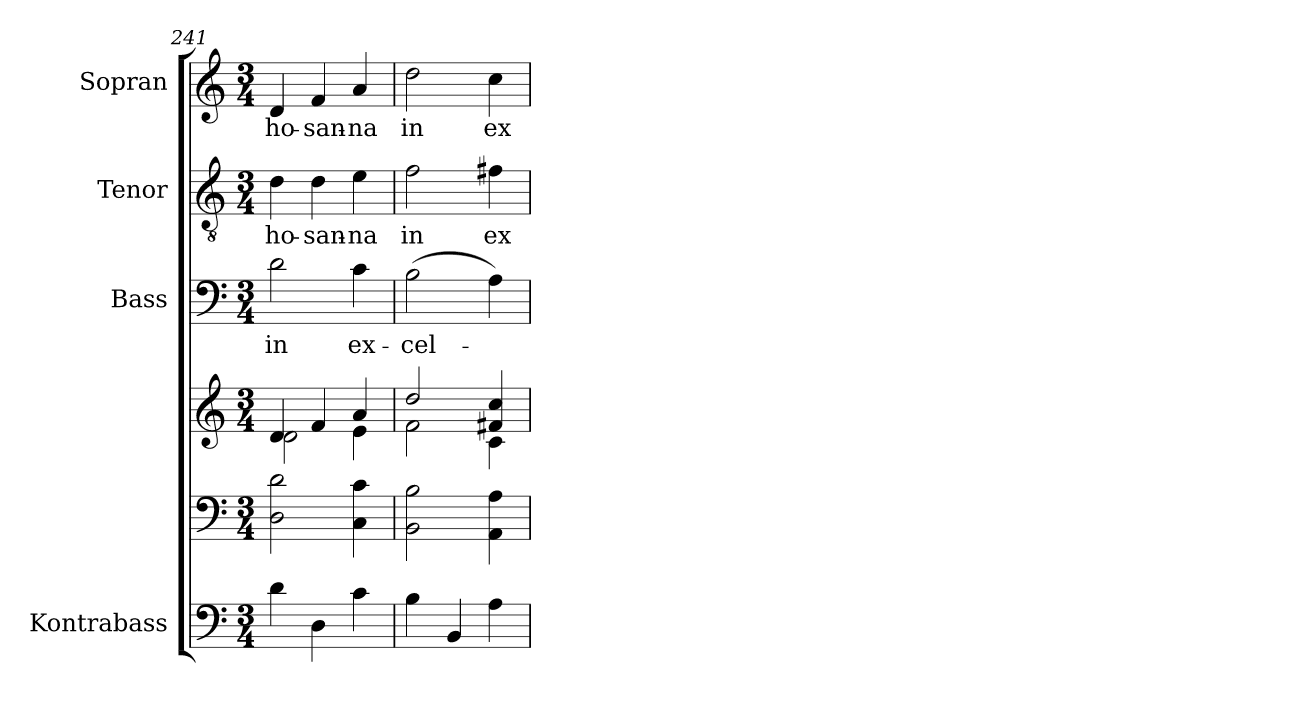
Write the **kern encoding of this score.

**kern	**kern	**kern	**kern	**text	**kern	**text	**kern	**text
*part5	*part4	*part4	*part3	*part3	*part2	*part2	*part1	*part1
*staff6	*staff5	*staff4	*staff3	*staff3	*staff2	*staff2	*staff1	*staff1
*I"Kontrabass	*	*	*I"Bass	*	*I"Tenor	*	*I"Sopran	*
*I'Kb.	*	*	*I'B.	*	*I'T.	*	*I'S.	*
*clefF4	*clefF4	*clefG2	*clefF4	*	*clefGv2	*	*clefG2	*
*ITrd7c12	*	*	*	*	*	*	*	*
*k[]	*k[]	*k[]	*k[]	*	*k[]	*	*k[]	*
*C:	*C:	*C:	*C:	*	*C:	*	*C:	*
*M3/4	*M3/4	*M3/4	*M3/4	*	*M3/4	*	*M3/4	*
=241	=241	=241	=241	=241	=241	=241	=241	=241
*	*	*^	*	*	*	*	*	*
!	!	!	!	!	!LO:LY:b	!	!LO:LY:b	!	!LO:LY:b
4D\	2D\ 2d\	4d/	2d\	2d\	in	4d\	ho-	4d/	ho-
!	!	!	!	!	!	!	!LO:LY:b	!	!LO:LY:b
4DD\	.	4f/	.	.	.	4d\	-san-	4f/	-san-
!	!	!	!	!	!LO:LY:b	!	!LO:LY:b	!	!LO:LY:b
4C\	4C\ 4c\	4a/	4e\	4c\	ex-	4e\	-na	4a/	-na
=242	=242	=242	=242	=242	=242	=242	=242	=242	=242
!	!	!	!	!	!LO:LY:b	!	!LO:LY:b	!	!LO:LY:b
4BB\	2BB\ 2B\	2dd/	2f\	(>2B\	-cel-	2f\	in	2dd\	in
4BBB/	.	.	.	.	.	.	.	.	.
!	!	!	!	!	!	!	!LO:LY:b	!	!LO:LY:b
4AA\	4AA\ 4A\	4f#X/ 4cc/	4c\	4A\)	.	4f#X\	ex-	4cc\	ex-
*	*	*v	*v	*	*	*	*	*	*
=	=	=	=	=	=	=	=	=
*-	*-	*-	*-	*-	*-	*-	*-	*-
